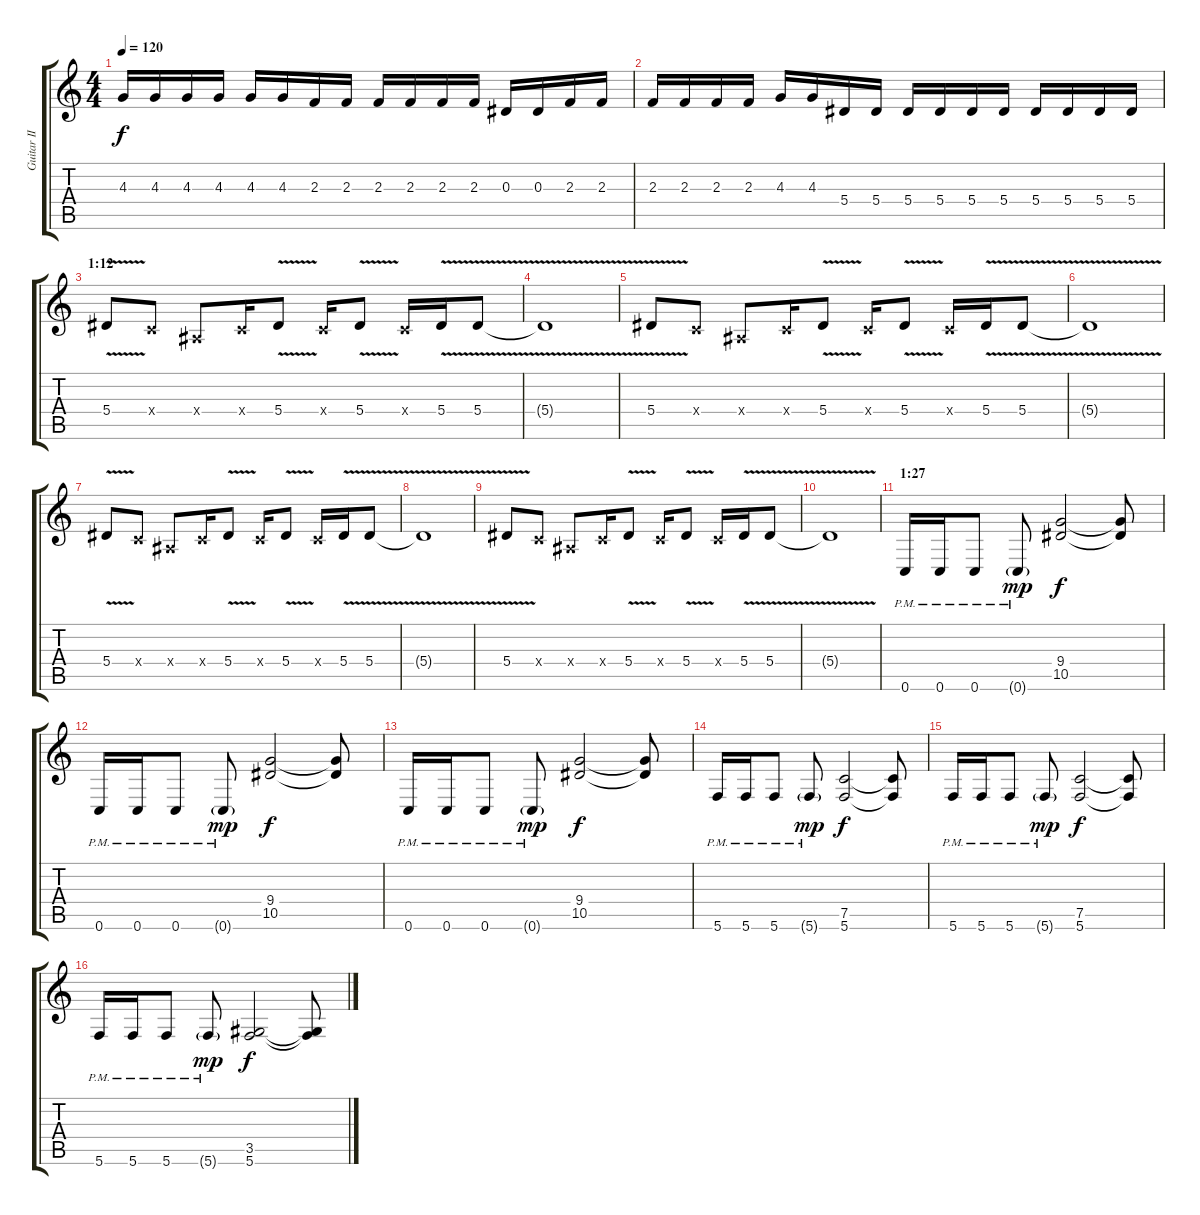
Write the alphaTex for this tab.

\track ("Guitar II" "Guitar II") {instrument overdrivenguitar}
\staff {score tabs}
\tuning (C4 G3 Eb3 Bb2 F2 C2) {hide}
\ts (4 4)
\tempo 120
\clef g2
\ks c
4.3.16{dy f} 4.3.16 4.3.16 4.3.16 4.3.16 4.3.16 2.3.16 2.3.16 2.3.16 2.3.16 2.3.16 2.3.16 0.3.16 0.3.16 2.3.16 2.3.16 |
2.3.16 2.3.16 2.3.16 2.3.16 4.3.16 4.3.16 5.4.16 5.4.16 5.4.16 5.4.16 5.4.16 5.4.16 5.4.16 5.4.16 5.4.16 5.4.16 |
\section ("" "1:12")
5.4{v}.8 2.4{x}.8 0.4{x}.8 2.4{x}.16 5.4{v}.8 2.4{x}.16 5.4{v}.8 2.4{x}.16 5.4{v}.16 5.4{v}.8 |
5.4{t}.1 |
5.4{v}.8 2.4{x}.8 0.4{x}.8 2.4{x}.16 5.4{v}.8 2.4{x}.16 5.4{v}.8 2.4{x}.16 5.4{v}.16 5.4{v}.8 |
5.4{t}.1 |
5.4{v}.8 2.4{x}.8 0.4{x}.8 2.4{x}.16 5.4{v}.8 2.4{x}.16 5.4{v}.8 2.4{x}.16 5.4{v}.16 5.4{v}.8 |
5.4{t}.1 |
5.4{v}.8 2.4{x}.8 0.4{x}.8 2.4{x}.16 5.4{v}.8 2.4{x}.16 5.4{v}.8 2.4{x}.16 5.4{v}.16 5.4{v}.8 |
5.4{t}.1 |
\section ("" "1:27")
0.6{pm}.16 0.6{pm}.16 0.6{pm}.8 0.6{g pm}.8{dy mp} (9.4 10.5).2{dy f} (9.4{t} 10.5{t}).8 |
0.6{pm}.16 0.6{pm}.16 0.6{pm}.8 0.6{g pm}.8{dy mp} (9.4 10.5).2{dy f} (9.4{t} 10.5{t}).8 |
0.6{pm}.16 0.6{pm}.16 0.6{pm}.8 0.6{g pm}.8{dy mp} (9.4 10.5).2{dy f} (9.4{t} 10.5{t}).8 |
5.6{pm}.16 5.6{pm}.16 5.6{pm}.8 5.6{g pm}.8{dy mp} (7.5 5.6).2{dy f} (7.5{t} 5.6{t}).8 |
5.6{pm}.16 5.6{pm}.16 5.6{pm}.8 5.6{g pm}.8{dy mp} (7.5 5.6).2{dy f} (7.5{t} 5.6{t}).8 |
5.6{pm}.16 5.6{pm}.16 5.6{pm}.8 5.6{g pm}.8{dy mp} (3.5 5.6).2{dy f} (3.5{t} 5.6{t}).8
